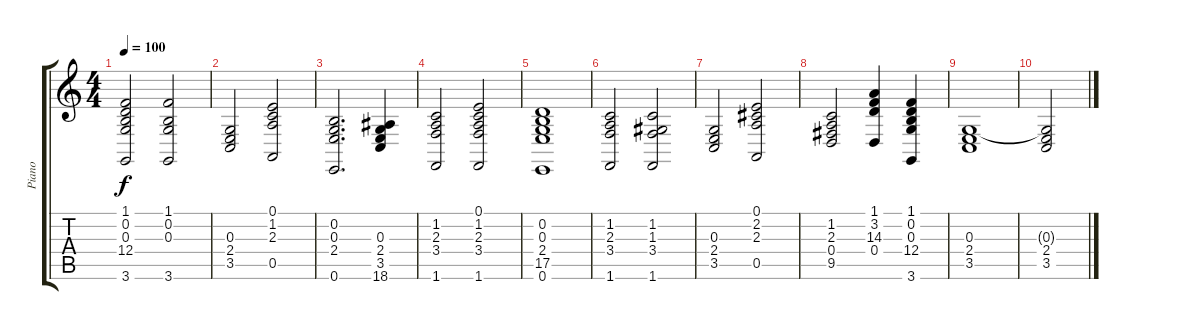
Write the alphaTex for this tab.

\track ("Piano" "Piano") {instrument acousticgrandpiano}
\staff {score tabs}
\tuning (E4 B3 G3 D3 A2 E2) {hide}
\ts (4 4)
\tempo 100
\clef g2
\ks c
(1.1 0.2 0.3 12.4 3.6).2{dy f} (1.1 0.2 0.3 3.6).2 |
(0.3 2.4 3.5).2 (0.1 1.2 2.3 0.5).2 |
(0.2 0.3 2.4 0.6).2{d} (0.3 2.4 3.5 18.6).4 |
(1.2 2.3 3.4 1.6).2 (0.1 1.2 2.3 3.4 1.6).2 |
(0.2 0.3 2.4 17.5 0.6).1 |
(1.2 2.3 3.4 1.6).2 (1.2 1.3 3.4 1.6).2 |
(0.3 2.4 3.5).2 (0.1 2.2 2.3 0.5).2 |
(1.2 2.3 0.4 9.5).2 (1.1 3.2 14.3 0.4).4 (1.1 0.2 0.3 12.4 3.6).4 |
(0.3 2.4 3.5).1 |
(0.3{t} 2.4 3.5).2
